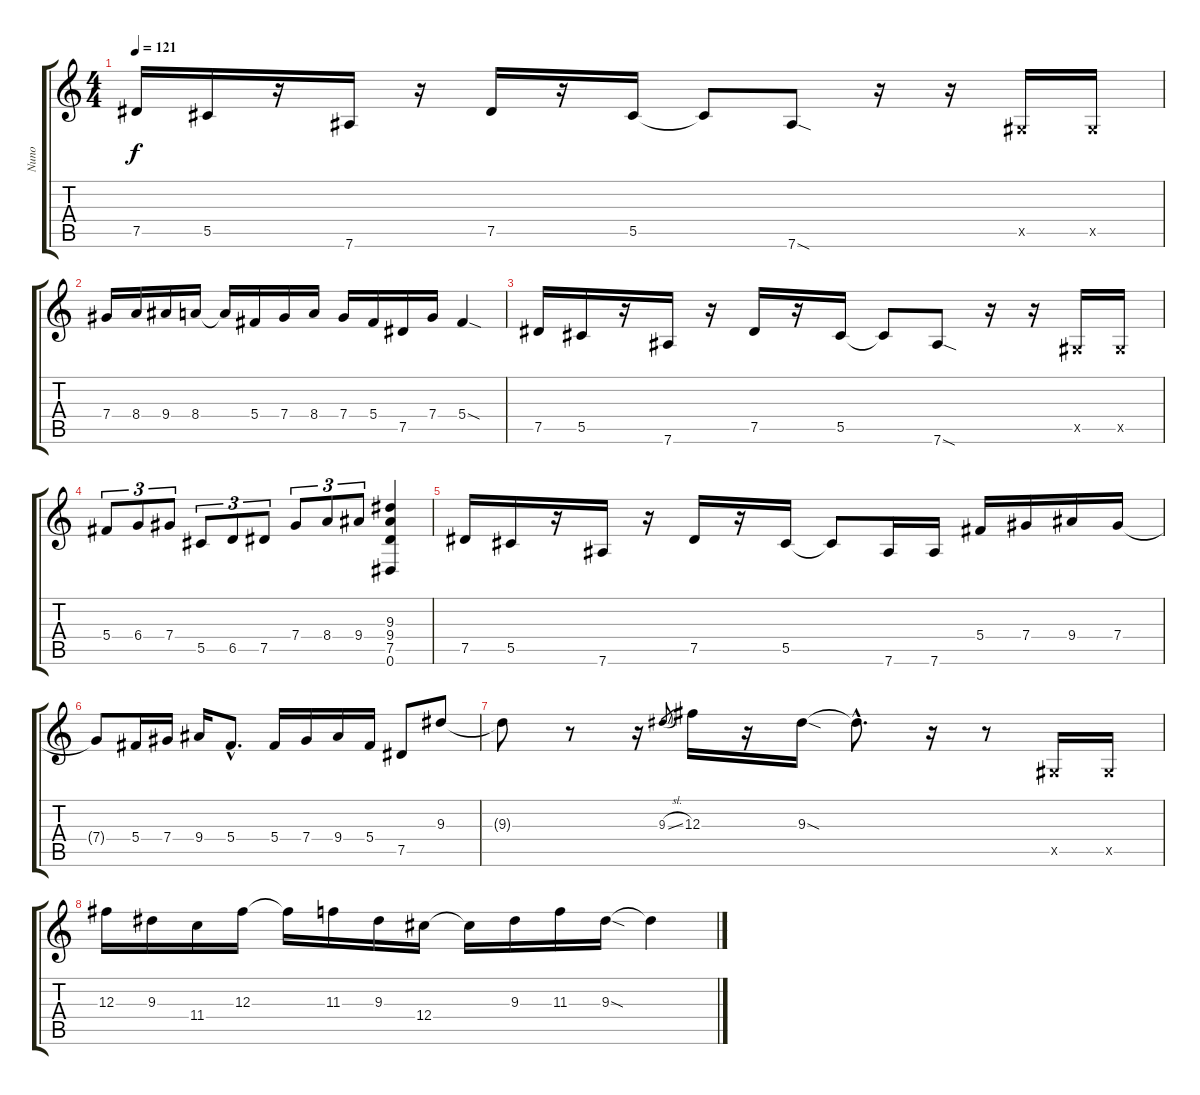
\track ("Nuno " "Nuno ") {instrument distortionguitar}
\staff {score tabs}
\tuning (Eb4 Bb3 Gb3 Db3 Ab2 Eb2) {hide}
\ts (4 4)
\tempo 121
\clef g2
\ks c
7.5.16{dy f} 5.5.16 r.16 7.6.16 r.16 7.5.16 r.16 5.5.16 5.5{t}.8 7.6{sod}.8 r.16 r.16 0.5{x}.16 0.5{x}.16 |
7.4.16 8.4.16 9.4.16 8.4.16 8.4{t}.16 5.4.16 7.4.16 8.4.16 7.4.16 5.4.16 7.5.16 7.4.16 5.4{sod}.4 |
7.5.16 5.5.16 r.16 7.6.16 r.16 7.5.16 r.16 5.5.16 5.5{t}.8 7.6{sod}.8 r.16 r.16 0.5{x}.16 0.5{x}.16 |
5.4.8{tu (3 2)} 6.4.8{tu (3 2)} 7.4.8{tu (3 2)} 5.5.8{tu (3 2)} 6.5.8{tu (3 2)} 7.5.8{tu (3 2)} 7.4.8{tu (3 2)} 8.4.8{tu (3 2)} 9.4.8{tu (3 2)} (9.3 9.4 7.5 0.6).4 |
7.5.16 5.5.16 r.16 7.6.16 r.16 7.5.16 r.16 5.5.16 5.5{t}.8 7.6.16 7.6.16 5.4.16 7.4.16 9.4.16 7.4.16 |
7.4{t}.8 5.4.16 7.4.16 9.4.16 5.4{hac}.8{d} 5.4.16 7.4.16 9.4.16 5.4.16 7.5.8 9.3.8 |
9.3{t}.8 r.8 r.16 9.3{sl}.8{gr} 12.3.16 r.16 9.3{sod}.16 9.3{hac t}.8{d} r.16 r.8 0.5{x}.16 0.5{x}.16 |
12.3.16 9.3.16 11.4.16 12.3.16 12.3{t}.16 11.3.16 9.3.16 12.4.16 12.4{t}.16 9.3.16 11.3.16 9.3{sod}.16 9.3{t}.4
